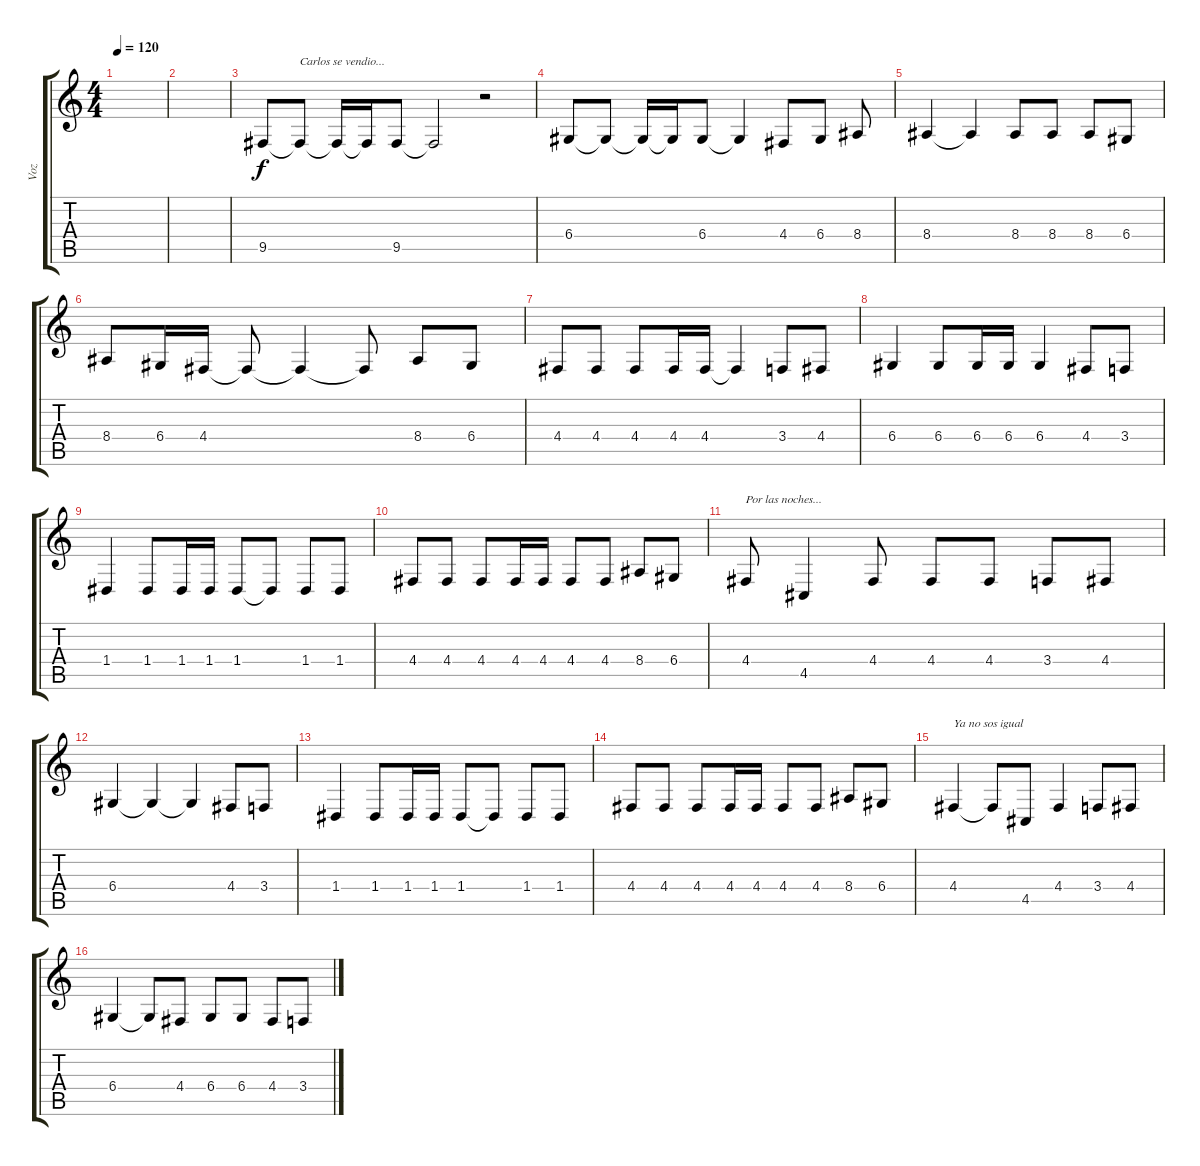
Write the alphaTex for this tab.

\track ("Voz" "Voz") {instrument oboe}
\staff {score tabs}
\tuning (E4 B3 G3 D3 A2 E2) {hide}
\ts (4 4)
\tempo 120
\clef g2
\ks c
|
|
9.5.8 9.5{t}.8{txt "Carlos se vendio..."} 9.5{t}.16 9.5{t}.16 9.5.8 9.5{t}.2 r.2 |
6.4.8 6.4{t}.8 6.4{t}.16 6.4{t}.16 6.4.8 6.4{t}.4 4.4.8 6.4.8 8.4.8 |
8.4.4 8.4{t}.4 8.4.8 8.4.8 8.4.8 6.4.8 |
8.4.8 6.4.16 4.4.16 4.4{t}.8 4.4{t}.4 4.4{t}.8 8.4.8 6.4.8 |
4.4.8 4.4.8 4.4.8 4.4.16 4.4.16 4.4{t}.4 3.4.8 4.4.8 |
6.4.4 6.4.8 6.4.16 6.4.16 6.4.4 4.4.8 3.4.8 |
1.4.4 1.4.8 1.4.16 1.4.16 1.4.8 1.4{t}.8 1.4.8 1.4.8 |
4.4.8 4.4.8 4.4.8 4.4.16 4.4.16 4.4.8 4.4.8 8.4.8 6.4.8 |
4.4.8{txt "Por las noches..."} 4.5.4 4.4.8 4.4.8 4.4.8 3.4.8 4.4.8 |
6.4.4 6.4{t}.4 6.4{t}.4 4.4.8 3.4.8 |
1.4.4 1.4.8 1.4.16 1.4.16 1.4.8 1.4{t}.8 1.4.8 1.4.8 |
4.4.8 4.4.8 4.4.8 4.4.16 4.4.16 4.4.8 4.4.8 8.4.8 6.4.8 |
4.4.4{txt "Ya no sos igual"} 4.4{t}.8 4.5.8 4.4.4 3.4.8 4.4.8 |
6.4.4 6.4{t}.8 4.4.8 6.4.8 6.4.8 4.4.8 3.4.8
